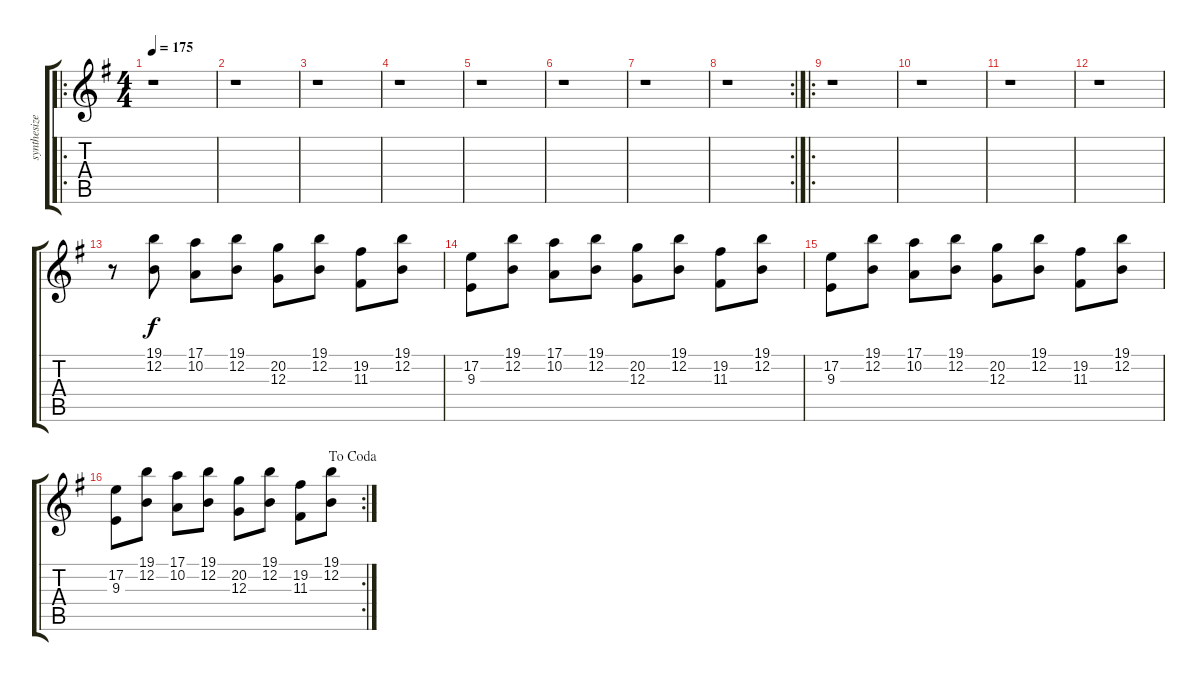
\track ("synthesizer" "synthesize") {instrument tremolostrings}
\staff {score tabs}
\tuning (E4 B3 G3 D3 A2 E2) {hide}
\ro
\ts (4 4)
\tempo 175
\clef g2
\ks g
r.1{dy f} |
r.1 |
r.1 |
r.1 |
r.1 |
r.1 |
r.1 |
\rc 2
r.1 |
\ro
r.1 |
r.1 |
r.1 |
r.1 |
r.8 (19.1 12.2).8 (17.1 10.2).8 (19.1 12.2).8 (20.2 12.3).8 (19.1 12.2).8 (19.2 11.3).8 (19.1 12.2).8 |
(17.2 9.3).8 (19.1 12.2).8 (17.1 10.2).8 (19.1 12.2).8 (20.2 12.3).8 (19.1 12.2).8 (19.2 11.3).8 (19.1 12.2).8 |
(17.2 9.3).8 (19.1 12.2).8 (17.1 10.2).8 (19.1 12.2).8 (20.2 12.3).8 (19.1 12.2).8 (19.2 11.3).8 (19.1 12.2).8 |
\rc 2
\jump dacoda
(17.2 9.3).8 (19.1 12.2).8 (17.1 10.2).8 (19.1 12.2).8 (20.2 12.3).8 (19.1 12.2).8 (19.2 11.3).8 (19.1 12.2).8
